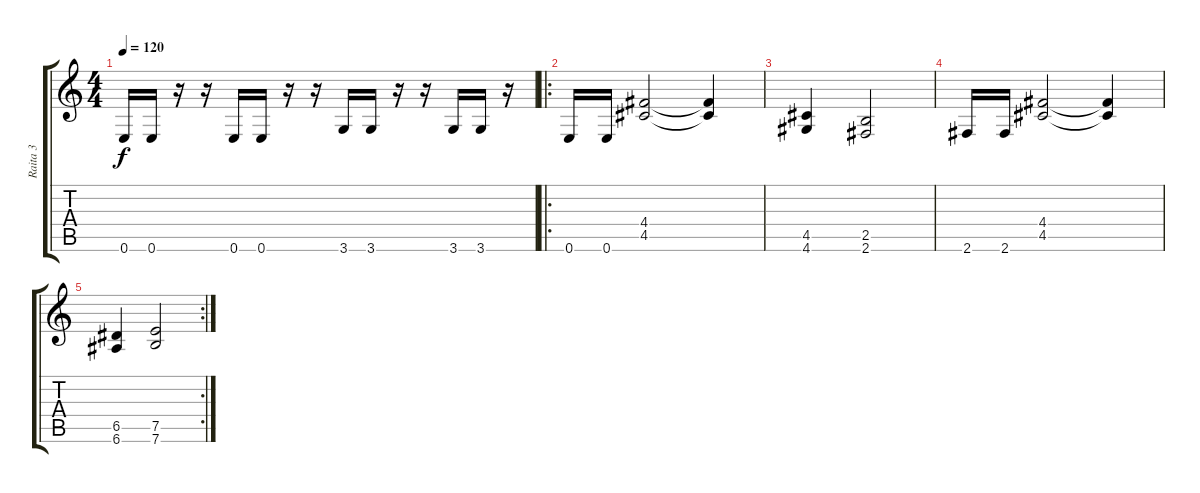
\track ("Raita 3" "Raita 3") {instrument electricbasspick}
\staff {score tabs}
\tuning (E4 B3 G3 D3 A2 E2) {hide}
\ts (4 4)
\tempo 120
\clef g2
\ks c
0.6.16{dy f} 0.6.16 r.16 r.16 0.6.16 0.6.16 r.16 r.16 3.6.16 3.6.16 r.16 r.16 3.6.16 3.6.16 r.16 |
\ro
0.6.16 0.6.16 (4.4 4.5).2 (4.4{t} 4.5{t}).4 |
(4.5 4.6).4 (2.5 2.6).2 |
2.6.16 2.6.16 (4.4 4.5).2 (4.4{t} 4.5{t}).4 |
\rc 2
(6.5 6.6).4 (7.5 7.6).2
